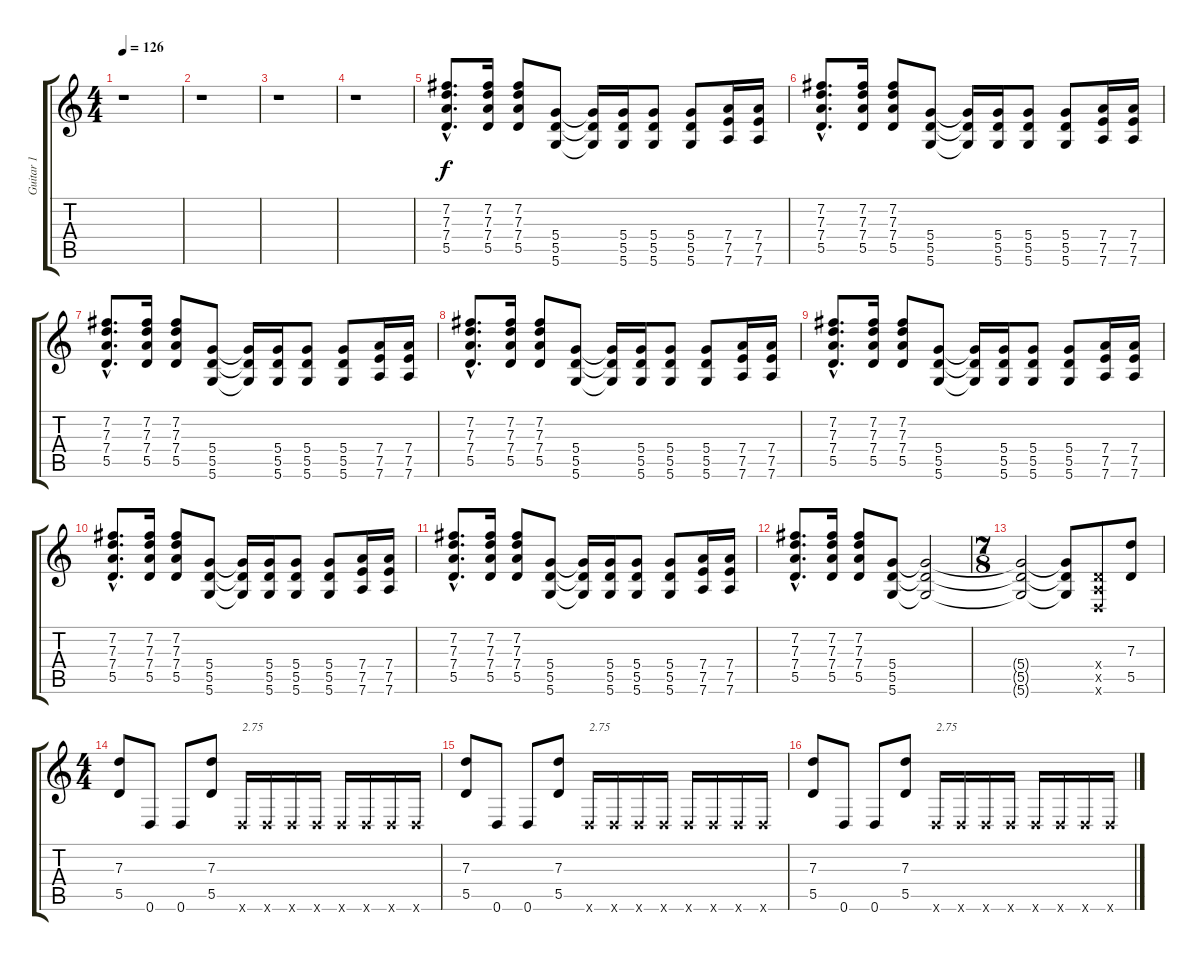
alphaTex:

\track ("Guitar 1" "Guitar 1") {instrument distortionguitar}
\staff {score tabs}
\tuning (E4 B3 G3 D3 A2 D2) {hide}
\ts (4 4)
\tempo 126
\clef g2
\ks c
r.1{dy f} |
r.1 |
r.1 |
r.1 |
(7.2{hac} 7.3{hac} 7.4{hac} 5.5{hac}).8{d} (7.2 7.3 7.4 5.5).16 (7.2 7.3 7.4 5.5).8 (5.4 5.5 5.6).8 (5.4{t} 5.5{t} 5.6{t}).16 (5.4 5.5 5.6).16 (5.4 5.5 5.6).8 (5.4 5.5 5.6).8 (7.4 7.5 7.6).16 (7.4 7.5 7.6).16 |
(7.2{hac} 7.3{hac} 7.4{hac} 5.5{hac}).8{d} (7.2 7.3 7.4 5.5).16 (7.2 7.3 7.4 5.5).8 (5.4 5.5 5.6).8 (5.4{t} 5.5{t} 5.6{t}).16 (5.4 5.5 5.6).16 (5.4 5.5 5.6).8 (5.4 5.5 5.6).8 (7.4 7.5 7.6).16 (7.4 7.5 7.6).16 |
(7.2{hac} 7.3{hac} 7.4{hac} 5.5{hac}).8{d} (7.2 7.3 7.4 5.5).16 (7.2 7.3 7.4 5.5).8 (5.4 5.5 5.6).8 (5.4{t} 5.5{t} 5.6{t}).16 (5.4 5.5 5.6).16 (5.4 5.5 5.6).8 (5.4 5.5 5.6).8 (7.4 7.5 7.6).16 (7.4 7.5 7.6).16 |
(7.2{hac} 7.3{hac} 7.4{hac} 5.5{hac}).8{d} (7.2 7.3 7.4 5.5).16 (7.2 7.3 7.4 5.5).8 (5.4 5.5 5.6).8 (5.4{t} 5.5{t} 5.6{t}).16 (5.4 5.5 5.6).16 (5.4 5.5 5.6).8 (5.4 5.5 5.6).8 (7.4 7.5 7.6).16 (7.4 7.5 7.6).16 |
(7.2{hac} 7.3{hac} 7.4{hac} 5.5{hac}).8{d} (7.2 7.3 7.4 5.5).16 (7.2 7.3 7.4 5.5).8 (5.4 5.5 5.6).8 (5.4{t} 5.5{t} 5.6{t}).16 (5.4 5.5 5.6).16 (5.4 5.5 5.6).8 (5.4 5.5 5.6).8 (7.4 7.5 7.6).16 (7.4 7.5 7.6).16 |
(7.2{hac} 7.3{hac} 7.4{hac} 5.5{hac}).8{d} (7.2 7.3 7.4 5.5).16 (7.2 7.3 7.4 5.5).8 (5.4 5.5 5.6).8 (5.4{t} 5.5{t} 5.6{t}).16 (5.4 5.5 5.6).16 (5.4 5.5 5.6).8 (5.4 5.5 5.6).8 (7.4 7.5 7.6).16 (7.4 7.5 7.6).16 |
(7.2{hac} 7.3{hac} 7.4{hac} 5.5{hac}).8{d} (7.2 7.3 7.4 5.5).16 (7.2 7.3 7.4 5.5).8 (5.4 5.5 5.6).8 (5.4{t} 5.5{t} 5.6{t}).16 (5.4 5.5 5.6).16 (5.4 5.5 5.6).8 (5.4 5.5 5.6).8 (7.4 7.5 7.6).16 (7.4 7.5 7.6).16 |
(7.2{hac} 7.3{hac} 7.4{hac} 5.5{hac}).8{d} (7.2 7.3 7.4 5.5).16 (7.2 7.3 7.4 5.5).8 (5.4 5.5 5.6).8 (5.4{t} 5.5{t} 5.6{t}).2 |
\ts (7 8)
(5.4{t} 5.5{t} 5.6{t}).2 (5.4{t} 5.5{t} 5.6{t}).8 (0.4{x} 0.5{x} 0.6{x}).8 (7.3 5.5).8 |
\ts (4 4)
(7.3 5.5).8{balance 0} 0.6.8 0.6.8 (7.3 5.5).8 0.6{x}.16{txt "2.75"} 0.6{x}.16 0.6{x}.16 0.6{x}.16 0.6{x}.16 0.6{x}.16 0.6{x}.16 0.6{x}.16 |
(7.3 5.5).8 0.6.8 0.6.8 (7.3 5.5).8 0.6{x}.16{txt "2.75"} 0.6{x}.16 0.6{x}.16 0.6{x}.16 0.6{x}.16 0.6{x}.16 0.6{x}.16 0.6{x}.16 |
(7.3 5.5).8 0.6.8 0.6.8 (7.3 5.5).8 0.6{x}.16{txt "2.75"} 0.6{x}.16 0.6{x}.16 0.6{x}.16 0.6{x}.16 0.6{x}.16 0.6{x}.16 0.6{x}.16
